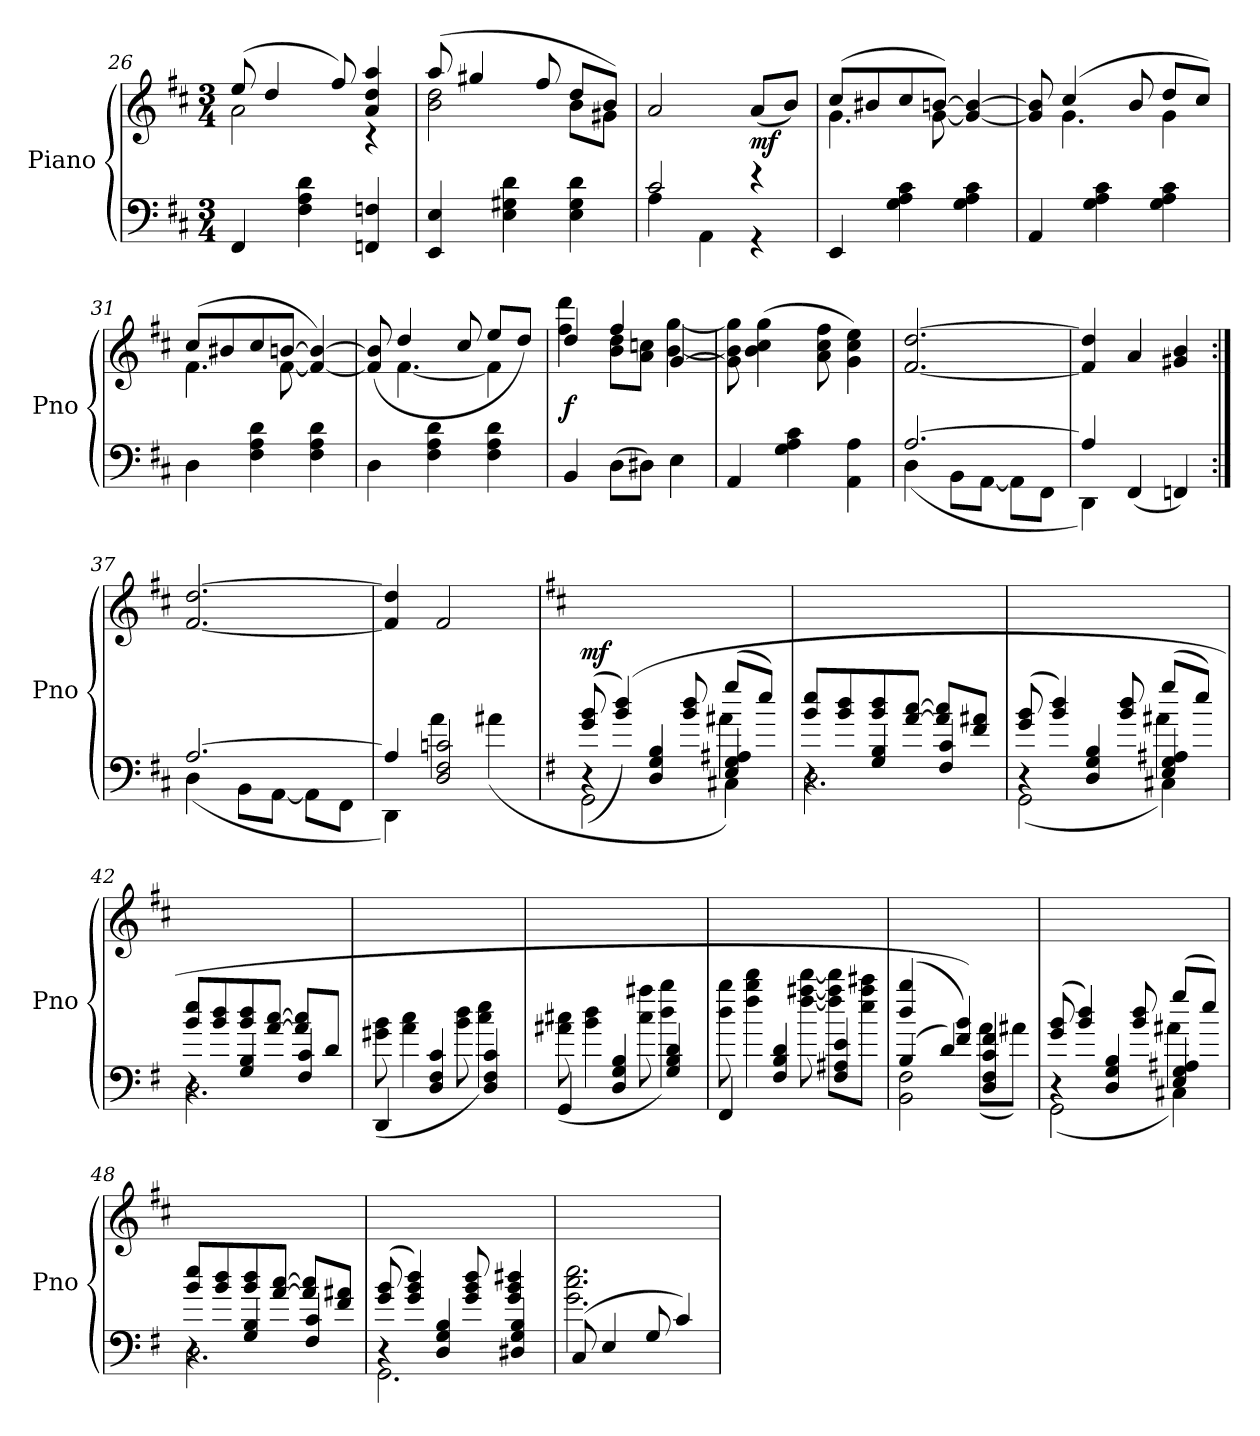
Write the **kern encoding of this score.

**kern	**kern	**dynam
*part1	*part1	*part1
*staff2	*staff1	*staff1/2
*I"Piano	*	*
*I'Pno	*	*
*clefF4	*clefG2	*
*k[f#c#]	*k[f#c#]	*
*M3/4	*M3/4	*
=26	=26	=26
*	*^	*
4FF#	(8ee	2a	.
.	4dd	.	.
4F# 4A 4d	.	.	.
.	8ff#)	.	.
4FFn 4Fn	4a 4dd 4aa	4r	.
=27	=27	=27	=27
4EE 4E	(8aa	2b 2dd	.
.	4gg#X	.	.
4E 4G#X 4d	.	.	.
.	8ff#	.	.
4E 4G# 4d	8ddL	8bL	.
.	8bJ)	8g#XJ	.
*	*v	*v	*
=28	=28	=28
*^	*	*
2c#	4A	2a	.
.	4AA	.	.
4r	4r	(8aL	mf
.	.	8bJ)	.
*v	*v	*	*
=29	=29	=29
*	*^	*
4EE	(8cc#L	4.g	.
.	8b#X	.	.
4G 4A 4c#	8cc#	.	.
.	[8bnJ)	[8g	.
4G 4A 4c#	4g_ 4b_	4ryy	.
=30	=30	=30	=30
4AA	8g] 8b]	8ryy	.
.	(4cc#	4.g	.
4G 4A 4c#	.	.	.
.	8b	.	.
4G 4A 4c#	8ddL	4g	.
.	8cc#J)	.	.
=31	=31	=31	=31
4D	(8cc#L	4.f#	.
.	8b#X	.	.
4F# 4A 4d	8cc#	.	.
.	[8bnJ	[8f#	.
4F# 4A 4d	4f#_ 4b_)	4ryy	.
=32	=32	=32	=32
4D	(8f#] 8b]	8ryy	.
.	4dd	[4.f#	.
4F# 4A 4d	.	.	.
.	8cc#	.	.
4F# 4A 4d	8eeL	4f#]	.
.	8ddJ)	.	.
=33	=33	=33	=33
4BB	4dd	4ff# 4ddd	f
(8DL	4ff#	8b 8ddL	.
8D#XJ)	.	8a 8ccnJ	.
4E	[4g	[4b [4gg	.
*	*v	*v	*
=34	=34	=34
4AA	8g] 8b] 8gg]	.
.	(4b 4cc# 4gg	.
4G 4A 4c#	.	.
.	8a 8cc# 8ff#	.
4AA 4A	4g 4cc# 4ee)	.
=35	=35	=35
*^	*	*
[2.A	(4D	[2.f# [2.dd	.
.	8BBL	.	.
.	[8AAJ	.	.
.	8AAL]	.	.
.	8FF#J	.	.
=36	=36	=36	=36
4A]	4DD)	4f#] 4dd]	.
(4FF#	2ryy	4a	.
4FFn)	.	4g#X 4b	.
=37:|!	=37:|!	=37:|!	=37:|!
[2.A	(4D	[2.f# [2.dd	.
.	8BBL	.	.
.	[8AAJ	.	.
.	8AAL]	.	.
.	8FF#J	.	.
=38	=38	=38	=38
4A]	4DD)	4f#] 4dd]	.
2D 2F# 2cn	4a	2f#	.
.	(4a#X	.	.
*v	*v	*	*
=39	=39	=39
*k[f#]	*	*
*^	*	*
*	*^	*	*
*	*	*^	*	*
4r	(2GG	(8g 8b	2ryy	2.ryy	mf
.	.	(4b 4dd))	.	.	.
4D 4G 4B	.	.	.	.	.
.	.	8b 8dd	.	.	.
4E 4G 4A#X	4C#X)	(8ggL	4a#X	.	.
.	.	8eeJ)	.	.	.
*	*	*v	*v	*	*
=40	=40	=40	=40	=40
4r	2.D	8b 8eeL	2.ryy	.
.	.	8b 8dd	.	.
4G 4B	.	8b 8dd	.	.
.	.	[8a [8ccJ	.	.
4F# 4c	.	8a] 8cc]L	.	.
.	.	8f# 8a#XJ	.	.
=41	=41	=41	=41	=41
*	*	*^	*	*
4r	(2GG	(8g 8b	2ryy	2.ryy	.
.	.	4b 4dd)	.	.	.
4D 4G 4B	.	.	.	.	.
.	.	8b 8dd	.	.	.
4E 4G 4A#X	4C#X)	(8ggL	4a#X	.	.
.	.	8eeJ)	.	.	.
*	*	*v	*v	*	*
=42	=42	=42	=42	=42
4r	2.D	8b 8eeL	2.ryy	.
.	.	8b 8dd	.	.
4G 4B	.	8b 8dd	.	.
.	.	[8a [8ccJ	.	.
4F# 4c	.	8a] 8cc]L	.	.
.	.	8dJ	.	.
*	*v	*v	*	*
=43	=43	=43	=43
4DD	(8g#X 8b	2.ryy	.
.	4a 4cc	.	.
4D 4F# 4c	.	.	.
.	8b 8dd	.	.
4D 4F# 4c	4cc 4ee)	.	.
=44	=44	=44	=44
4GG	(8a#X 8cc#X	2.ryy	.
.	4b 4dd	.	.
4D 4G 4B	.	.	.
.	8cc# 8aa#X	.	.
4G 4B 4d	4dd 4bb)	.	.
=45	=45	=45	=45
4FF#	8dd 8bb	2.ryy	.
.	4ff# 4bb 4ddd	.	.
4F# 4B 4d	.	.	.
.	[8ff# [8aa#X [8ddd	.	.
4F# 4A#X 4e	8ff#] 8aa#] 8ddd]L	.	.
.	8ee 8aa# 8ccc#XJ	.	.
=46	=46	=46	=46
*	*^	*	*
(4B	2BB 2F#	(4dd 4bb	2.ryy	.
4d)	.	4f# 4b))	.	.
4D 4F# 4c	(8aL	4f#	.	.
.	8a#XJ)	.	.	.
=47	=47	=47	=47	=47
*	*	*^	*	*
4r	(2GG	(8g 8b	2ryy	2.ryy	.
.	.	4b 4dd)	.	.	.
4D 4G 4B	.	.	.	.	.
.	.	8b 8dd	.	.	.
4E 4G 4A#X	4C#X)	(8ggL	4a#X	.	.
.	.	8eeJ)	.	.	.
*	*	*v	*v	*	*
=48	=48	=48	=48	=48
4r	2.D	8b 8eeL	2.ryy	.
.	.	8b 8dd	.	.
4G 4B	.	8b 8dd	.	.
.	.	[8a [8ccJ	.	.
4F# 4c	.	8a] 8cc]L	.	.
.	.	8f# 8a#XJ	.	.
=49	=49	=49	=49	=49
4r	2.GG	(8g 8b	2.ryy	.
.	.	4g 4b 4dd)	.	.
4D 4G 4B	.	.	.	.
.	.	8g 8b 8dd	.	.
4D#X 4G 4B	.	4g 4b 4dd#X	.	.
*	*v	*v	*	*
=50	=50	=50	=50
(8C	2.g 2.cc 2.ee	2.ryy	.
4E	.	.	.
8G	.	.	.
4c)	.	.	.
*v	*v	*	*
=	=	=
*-	*-	*-
